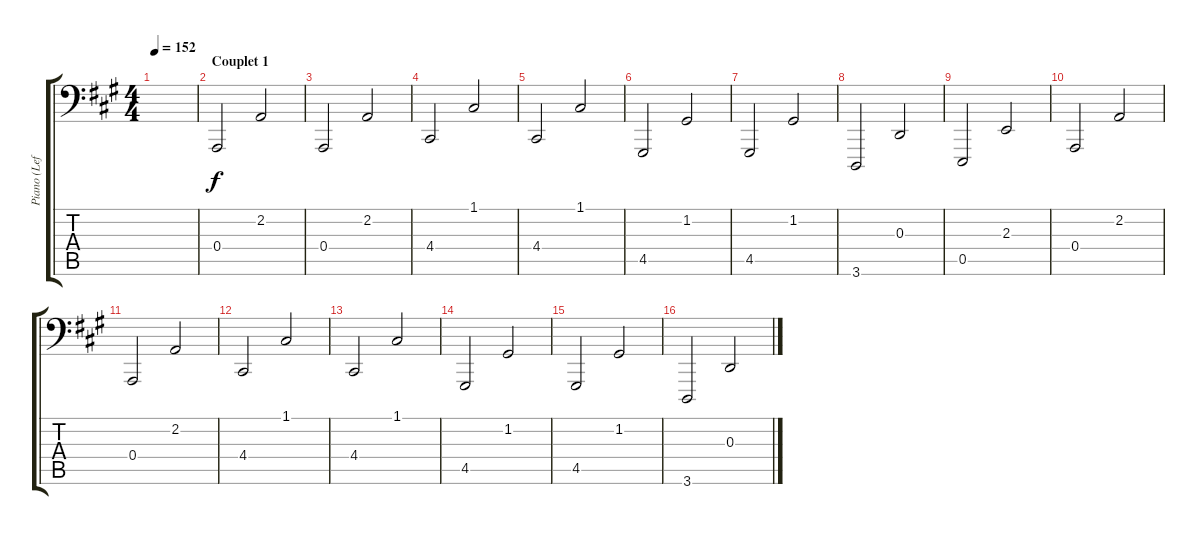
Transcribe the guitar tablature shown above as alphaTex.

\track ("Piano (Left Hand)" "Piano (Lef") {instrument acousticgrandpiano}
\staff {score tabs}
\tuning (C3 G2 D2 A1 E1 B0) {hide}
\ts (4 4)
\tempo 152
\clef f4
\ks a
|
\section ("" "Couplet 1")
0.4.2 2.2.2 |
0.4.2 2.2.2 |
4.4.2 1.1.2 |
4.4.2 1.1.2 |
4.5.2 1.2.2 |
4.5.2 1.2.2 |
3.6.2 0.3.2 |
0.5.2 2.3.2 |
0.4.2 2.2.2 |
0.4.2 2.2.2 |
4.4.2 1.1.2 |
4.4.2 1.1.2 |
4.5.2 1.2.2 |
4.5.2 1.2.2 |
3.6.2 0.3.2
